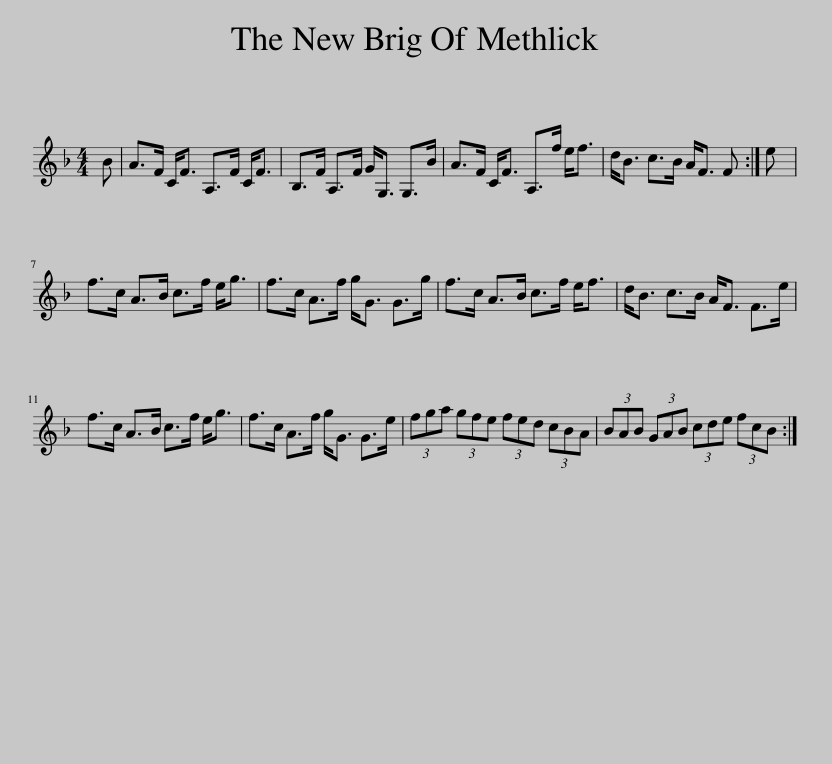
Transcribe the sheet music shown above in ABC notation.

X:1
L:1/8
M:4/4
I:linebreak $
K:F
V:1 treble
V:1
 B | A>F C<F A,>F C<F | B,>F A,>F G<G, G,>B | A>F C<F A,>f e<f | d<B c>B A<F F :| %5
 e |$ f>c A>B c>f e<g | f>c A>f g<G G>g | f>c A>B c>f e<f | d<B c>B A<F F>e |$ %10
 f>c A>B c>f e<g | f>c A>f g<G G>e | (3fga (3gfe (3fed (3cBA | (3BAB (3GAB (3cde (3fcB :| %14
